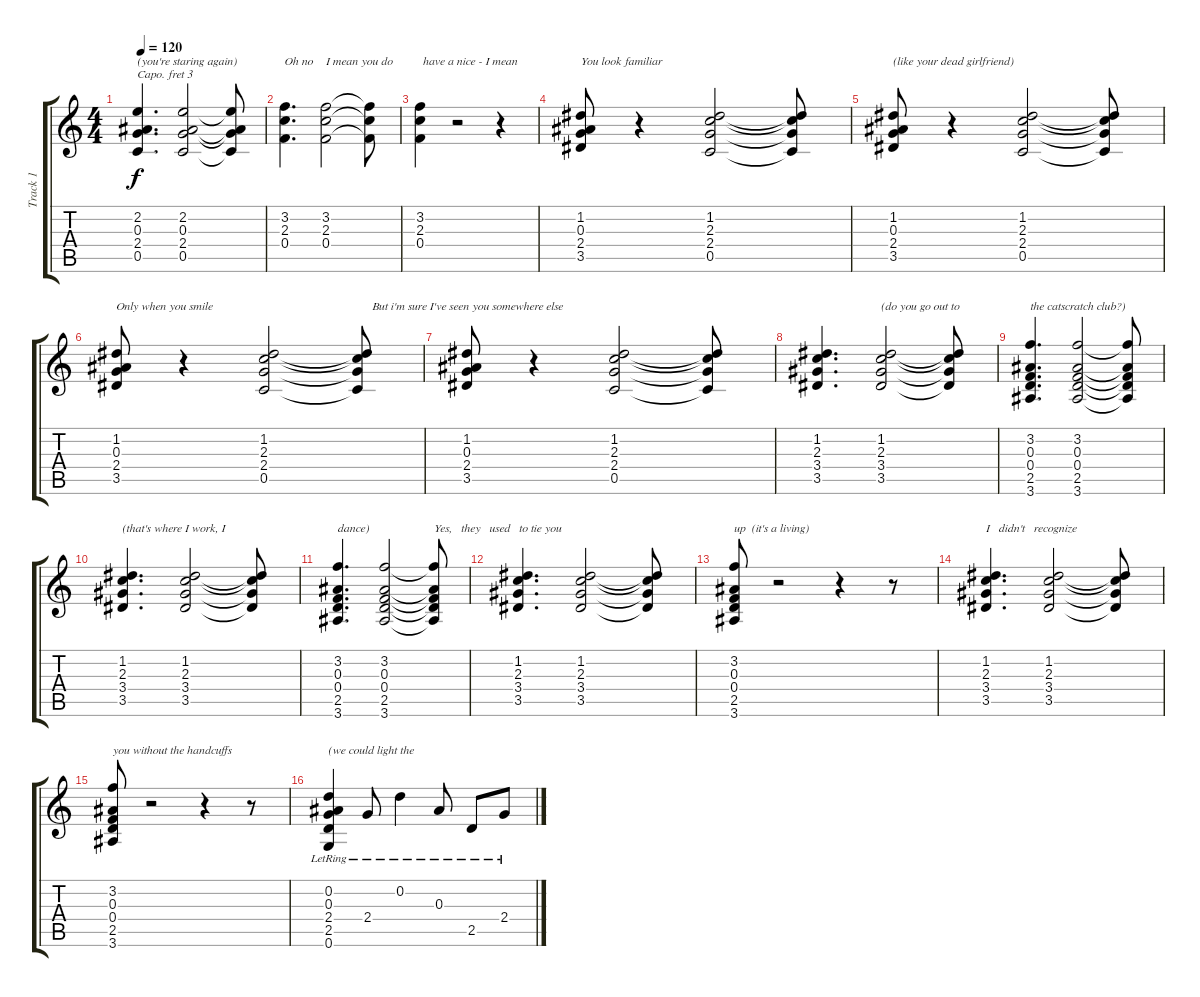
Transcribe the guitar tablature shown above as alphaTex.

\track ("Track 1" "Track 1") {instrument acousticguitarsteel}
\staff {score tabs}
\capo 3
\tuning (E4 B3 G3 D3 A2 E2) {hide}
\ts (4 4)
\tempo 120
\clef g2
\ks c
(2.2 0.3 2.4 0.5).4{d txt "(you're staring again)" dy f} (2.2 0.3 2.4 0.5).2 (2.2{t} 0.3{t} 2.4{t} 0.5{t}).8 |
(3.2 2.3 0.4).4{d txt "Oh no"} (3.2 2.3 0.4).2{txt "I mean you do"} (3.2{t} 2.3{t} 0.4{t}).8 |
(3.2 2.3 0.4).4{txt " have a nice - I mean"} r.2 r.4 |
(1.2 0.3 2.4 3.5).8{txt "You look familiar"} r.4 (1.2 2.3 2.4 0.5).2 (1.2{t} 2.3{t} 2.4{t} 0.5{t}).8 |
(1.2 0.3 2.4 3.5).8{txt "(like your dead girlfriend)"} r.4 (1.2 2.3 2.4 0.5).2 (1.2{t} 2.3{t} 2.4{t} 0.5{t}).8 |
(1.2 0.3 2.4 3.5).8{txt "Only when you smile"} r.4 (1.2 2.3 2.4 0.5).2 (1.2{t} 2.3{t} 2.4{t} 0.5{t}).8{txt "     But i'm sure I've seen you somewhere else"} |
(1.2 0.3 2.4 3.5).8 r.4 (1.2 2.3 2.4 0.5).2 (1.2{t} 2.3{t} 2.4{t} 0.5{t}).8 |
(1.2 2.3 3.4 3.5).4{d} (1.2 2.3 3.4 3.5).2{txt "(do you go out to"} (1.2{t} 2.3{t} 3.4{t} 3.5{t}).8 |
(3.2 0.3 0.4 2.5 3.6).4{d txt "the catscratch club?)"} (3.2 0.3 0.4 2.5 3.6).2 (3.2{t} 0.3{t} 0.4{t} 2.5{t} 3.6{t}).8 |
(1.2 2.3 3.4 3.5).4{d txt "(that's where I work, I"} (1.2 2.3 3.4 3.5).2 (1.2{t} 2.3{t} 3.4{t} 3.5{t}).8 |
(3.2 0.3 0.4 2.5 3.6).4{d txt "dance)"} (3.2 0.3 0.4 2.5 3.6).2 (3.2{t} 0.3{t} 0.4{t} 2.5{t} 3.6{t}).8{txt "Yes,   they   used   to tie you"} |
(1.2 2.3 3.4 3.5).4{d} (1.2 2.3 3.4 3.5).2 (1.2{t} 2.3{t} 3.4{t} 3.5{t}).8 |
(3.2 0.3 0.4 2.5 3.6).8{txt "up  (it's a living)"} r.2 r.4 r.8 |
(1.2 2.3 3.4 3.5).4{d txt "I   didn't   recognize"} (1.2 2.3 3.4 3.5).2 (1.2{t} 2.3{t} 3.4{t} 3.5{t}).8 |
(3.2 0.3 0.4 2.5 3.6).8{txt "you without the handcuffs"} r.2 r.4 r.8 |
(0.2{lr} 0.3{lr} 2.4{lr} 2.5{lr} 0.6{lr}).4{txt "(we could light the"} 2.4{lr}.8 0.2{lr}.4 0.3{lr}.8 2.5{lr}.8 2.4{lr}.8
